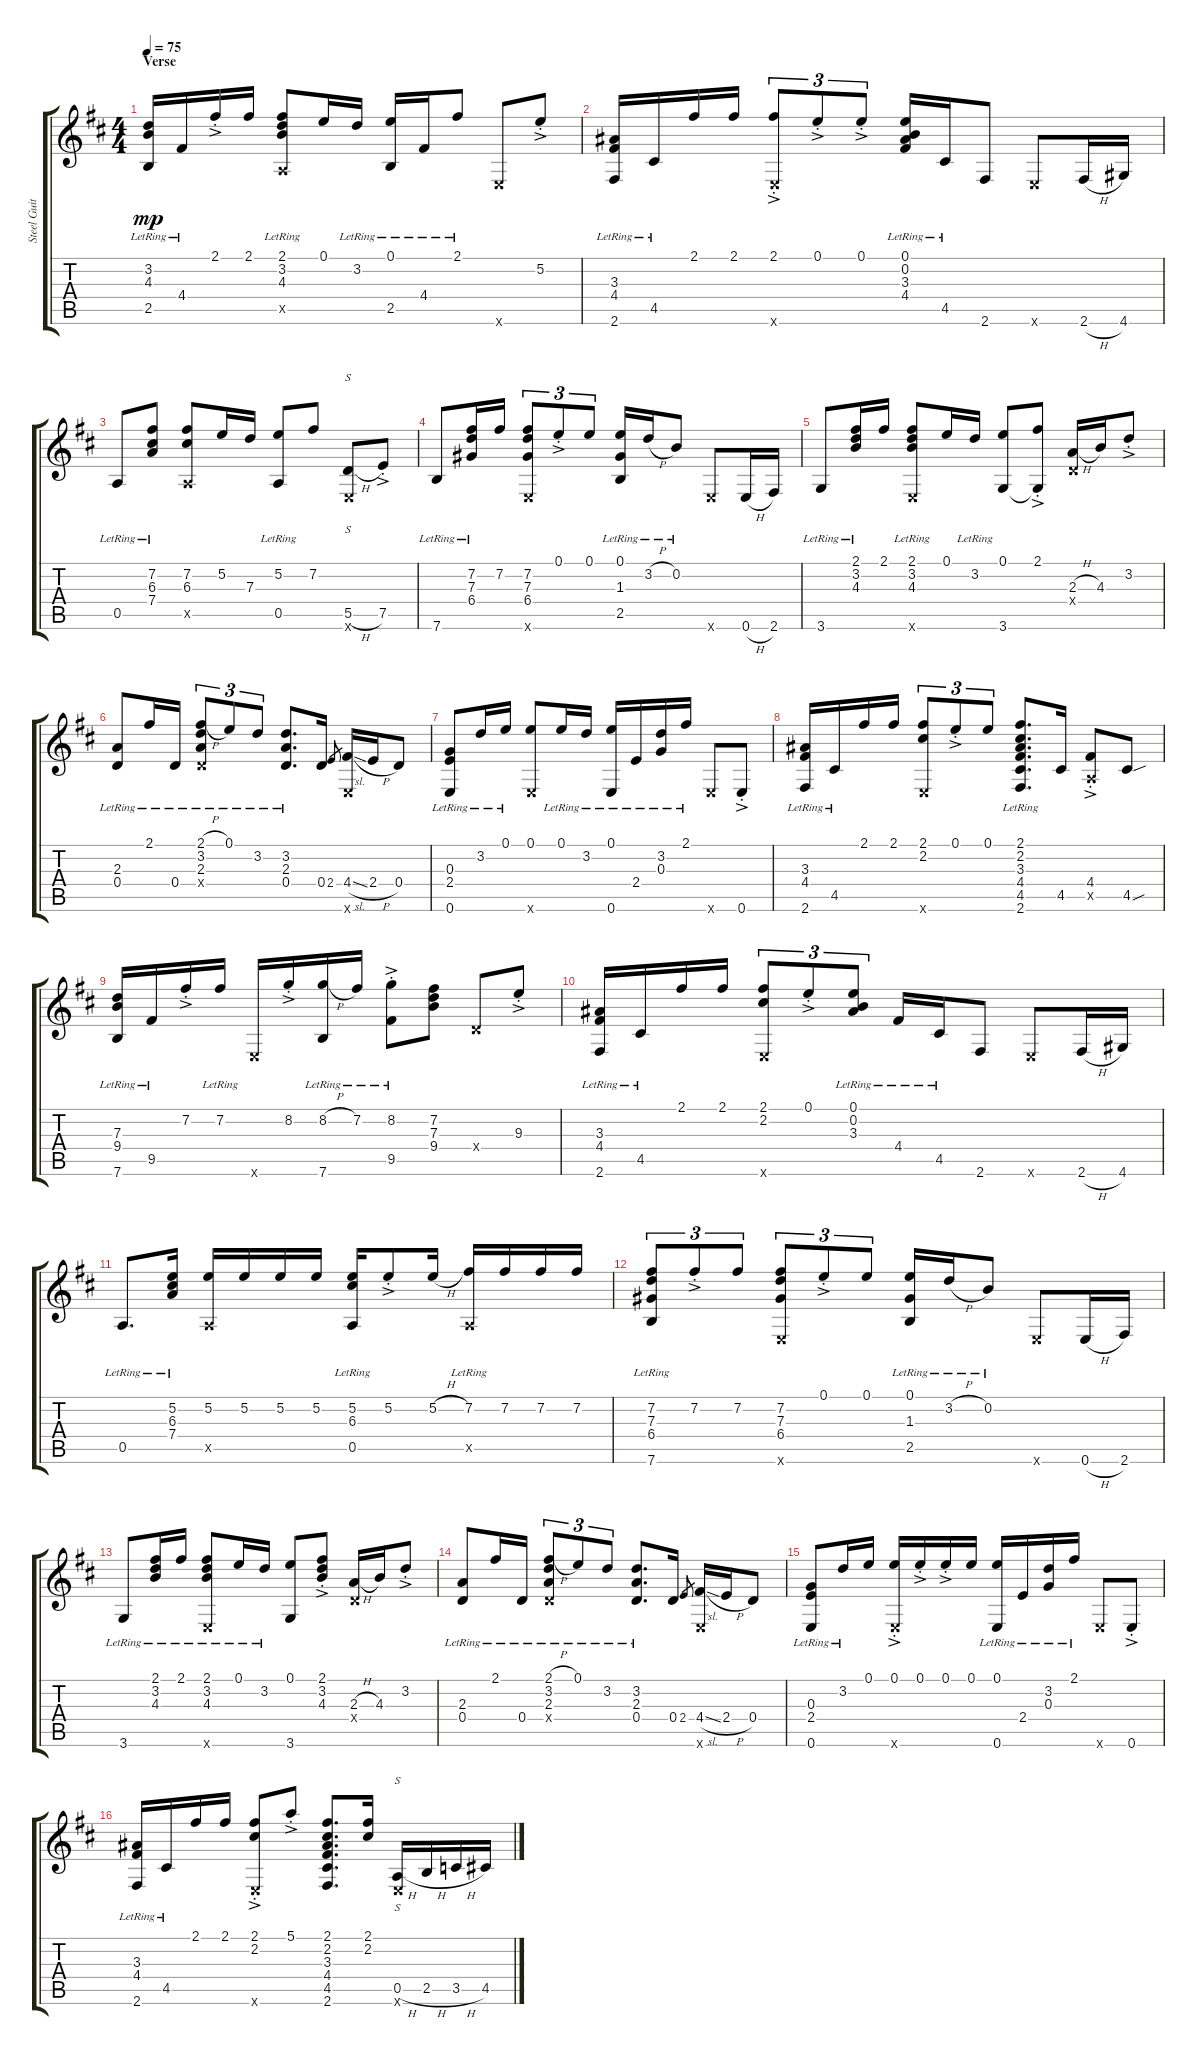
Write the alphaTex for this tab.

\track ("Steel Guitar" "Steel Guit") {instrument acousticguitarsteel}
\staff {score tabs}
\tuning (E4 B3 G3 D3 A2 E2) {hide}
\ts (4 4)
\section ("" "Verse")
\tempo 75
\clef g2
\ks d
(3.2{lr} 4.3{lr} 2.5{lr}).16{dy mp} 4.4{lr}.16 2.1{ac st}.16 2.1.16 (2.1 3.2{lr} 4.3{lr} 0.5{x}).8 0.1.16 3.2{lr}.16 (0.1{lr} 2.5{lr}).16 4.4{lr}.16 2.1{lr}.8 0.6{x}.8 5.2{ac st}.8 |
(3.3{lr} 4.4{lr} 2.6{lr}).16 4.5{lr}.16 2.1.16 2.1.16 (2.1{ac st} 0.6{x}).8{tu (3 2)} 0.1{ac st}.8{tu (3 2)} 0.1{ac st}.8{tu (3 2)} (0.1{lr} 0.2{lr} 3.3{lr} 4.4{lr}).16 4.5{lr}.16 2.6.8 0.6{x}.8 2.6{h}.16 4.6.16 |
0.5{lr}.8 (7.2{lr} 6.3{lr} 7.4{lr}).8 (7.2 6.3 0.5{x}).8 5.2.16 7.3.16 (5.2 0.5{lr}).8 7.2.8 (5.5{h} 0.6{x}).8{s} 7.5{ac st}.8 |
7.6{lr}.8 (7.2{lr} 7.3{lr} 6.4{lr}).16 7.2.16 (7.2 7.3 6.4 0.6{x}).8{tu (3 2)} 0.1{ac st}.8{tu (3 2)} 0.1.8{tu (3 2)} (0.1{lr} 1.3{lr} 2.5{lr}).16 3.2{h lr}.16 0.2{lr}.8 0.6{x}.8 0.6{h}.16 2.6.16 |
3.6{lr}.8 (2.1{lr} 3.2{lr} 4.3{lr}).16 2.1.16 (2.1 3.2{lr} 4.3{lr} 0.6{x}).8 0.1.16 3.2{lr}.16 (0.1 3.6).8 (2.1{ac st} 3.6{t}).8 (2.3{h} 0.4{x}).16 4.3.16 3.2{ac st}.8 |
(2.3{lr} 0.4{lr}).8 2.1{lr}.16 0.4{lr}.16 (2.1{h} 3.2{lr} 2.3{lr} 0.4{x}).8{tu (3 2)} 0.1{lr}.8{tu (3 2)} 3.2{lr}.8{tu (3 2)} (3.2{lr} 2.3{lr} 0.4).8{d} 0.4.16 2.4.8{gr} (4.4{sl} 0.6{x}).16 2.4{h}.16 0.4.8 |
(0.3{lr} 2.4{lr} 0.6{lr}).8 3.2{lr}.16 0.1{lr}.16 (0.1 0.6{x}).8 0.1{lr}.16 3.2{lr}.16 (0.1{lr} 0.6{lr}).16 2.4{lr}.16 (3.2{lr} 0.3{lr}).16 2.1{lr}.16 0.6{x}.8 0.6{ac st}.8 |
(3.3{lr} 4.4{lr} 2.6{lr}).16 4.5{lr}.16 2.1.16 2.1.16 (2.1 2.2 0.6{x}).8{tu (3 2)} 0.1{ac st}.8{tu (3 2)} 0.1.8{tu (3 2)} (2.1{lr} 2.2{lr} 3.3{lr} 4.4{lr} 4.5{lr} 2.6{lr}).8{d} 4.5.16 (4.4{ac st} 0.5{x}).8 4.5{sou}.8 |
(7.3{lr} 9.4{lr} 7.6{lr}).16 9.5{lr}.16 7.2{ac st}.16 7.2{lr}.16 0.6{x}.16 8.2{ac st}.16 (8.2{h} 7.6{lr}).16 7.2{lr}.16 (8.2{ac st} 9.5{lr}).8 (7.2 7.3 9.4).8 0.4{x}.8 9.3{ac st}.8 |
(3.3{lr} 4.4{lr} 2.6{lr}).16 4.5{lr}.16 2.1.16 2.1.16 (2.1 2.2 0.6{x}).8{tu (3 2)} 0.1{ac st}.8{tu (3 2)} (0.1{lr} 0.2{lr} 3.3{lr}).8{tu (3 2)} 4.4{lr}.16 4.5{lr}.16 2.6.8 0.6{x}.8 2.6{h}.16 4.6.16 |
0.5{lr}.8{d} (5.2{lr} 6.3{lr} 7.4{lr}).16 (5.2 0.5{x}).16 5.2.16 5.2.16 5.2.16 (5.2 6.3{lr} 0.5{lr}).16 5.2{ac st}.8 5.2{h}.16 (7.2{lr} 0.5{x}).16 7.2.16 7.2.16 7.2.16 |
(7.2 7.3{lr} 6.4{lr} 7.6{lr}).8{tu (3 2)} 7.2{ac st}.8{tu (3 2)} 7.2.8{tu (3 2)} (7.2 7.3 6.4 0.6{x}).8{tu (3 2)} 0.1{ac st}.8{tu (3 2)} 0.1.8{tu (3 2)} (0.1{lr} 1.3{lr} 2.5{lr}).16 3.2{h lr}.16 0.2{lr}.8 0.6{x}.8 0.6{h}.16 2.6.16 |
3.6{lr}.8 (2.1{lr} 3.2{lr} 4.3{lr}).16 2.1{lr}.16 (2.1{lr} 3.2{lr} 4.3{lr} 0.6{x}).8 0.1{lr}.16 3.2{lr}.16 (0.1 3.6).8 (2.1{ac st} 3.2 4.3).8 (2.3{h} 0.4{x}).16 4.3.16 3.2{ac st}.8 |
(2.3{lr} 0.4{lr}).8 2.1{lr}.16 0.4{lr}.16 (2.1{h} 3.2{lr} 2.3{lr} 0.4{x}).8{tu (3 2)} 0.1{lr}.8{tu (3 2)} 3.2{lr}.8{tu (3 2)} (3.2{lr} 2.3{lr} 0.4).8{d} 0.4.16 2.4.8{gr} (4.4{sl} 0.6{x}).16 2.4{h}.16 0.4.8 |
(0.3{lr} 2.4{lr} 0.6{lr}).8 3.2{lr}.16 0.1.16 (0.1{ac st} 0.6{x}).16 0.1{ac st}.16 0.1{ac st}.16 0.1.16 (0.1{lr} 0.6{lr}).16 2.4{lr}.16 (3.2{lr} 0.3{lr}).16 2.1{lr}.16 0.6{x}.8 0.6{ac st}.8 |
(3.3{lr} 4.4{lr} 2.6{lr}).16 4.5{lr}.16 2.1.16 2.1.16 (2.1{ac st} 2.2{ac st} 0.6{ac st x}).8 5.1{ac st}.8 (2.1 2.2 3.3 4.4 4.5 2.6).8{d} (2.1 2.2).16 (0.5{h} 0.6{x}).16{s} 2.5{h}.16 3.5{h}.16 4.5.16
